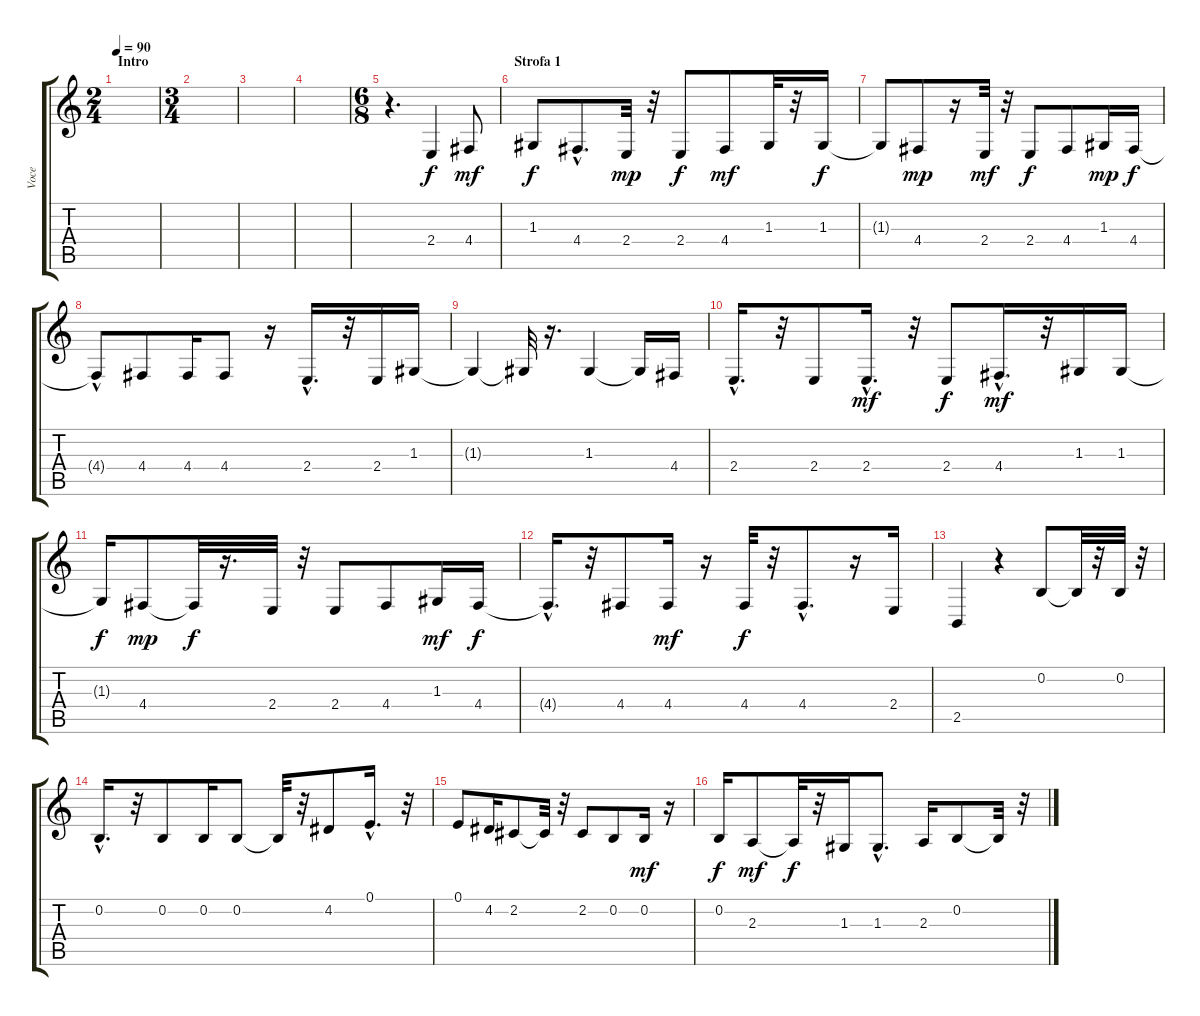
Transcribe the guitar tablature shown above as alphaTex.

\track ("Voce" "Voce") {instrument lead2sawtooth}
\staff {score tabs}
\tuning (E4 B3 G3 D3 A2 E2) {hide}
\ts (2 4)
\section ("" "Intro")
\tempo 90
\clef g2
\ks c
|
\ts (3 4)
|
|
|
\ts (6 8)
r.4{d} 2.4.4 4.4.8{dy mf} |
\section ("" "Strofa 1")
1.3.8{dy f} 4.4{hac}.8{d} 2.4.32{dy mp} r.32 2.4.8{dy f} 4.4.8{dy mf} 1.3.32 r.32 1.3.16{dy f} |
1.3{t}.8 4.4.8{dy mp} r.16 2.4.32{dy mf} r.32 2.4.8{dy f} 4.4.8 1.3.16{dy mp} 4.4.16{dy f} |
4.4{hac t}.8 4.4.8 4.4.16 4.4.8 r.16 2.4{hac}.16{d} r.32 2.4.16 1.3.16 |
1.3{t}.4 1.3{t}.32 r.16{d} 1.3.4 1.3{t}.16 4.4.16 |
2.4{hac}.16{d} r.32 2.4.8 2.4{hac}.16{d dy mf} r.32 2.4.8{dy f} 4.4{hac}.16{d dy mf} r.32 1.3.16 1.3.16 |
1.3{t}.16{dy f} 4.4.8{dy mp} 4.4{t}.32{dy f} r.16{d} 2.4.32 r.32 2.4.8 4.4.8 1.3.16{dy mf} 4.4.16{dy f} |
4.4{hac t}.16{d} r.32 4.4.8 4.4.16{dy mf} r.16 4.4.32{dy f} r.32 4.4{hac}.8{d} r.16 2.4.16 |
2.5.4 r.4 0.2.8 0.2{t}.32 r.32 0.2.32 r.32 |
0.2{hac}.16{d} r.32 0.2.8 0.2.16 0.2.8 0.2{t}.32 r.32 4.2.8 0.1{hac}.16{d} r.32 |
0.1.8 4.2.16 2.2.8 2.2{t}.32 r.32 2.2.8 0.2.8 0.2.16{dy mf} r.16 |
0.2.16{dy f} 2.3.8{dy mf} 2.3{t}.32{dy f} r.32 1.3.16 1.3{hac}.8{d} 2.3.16 0.2.8 0.2{t}.32 r.32
